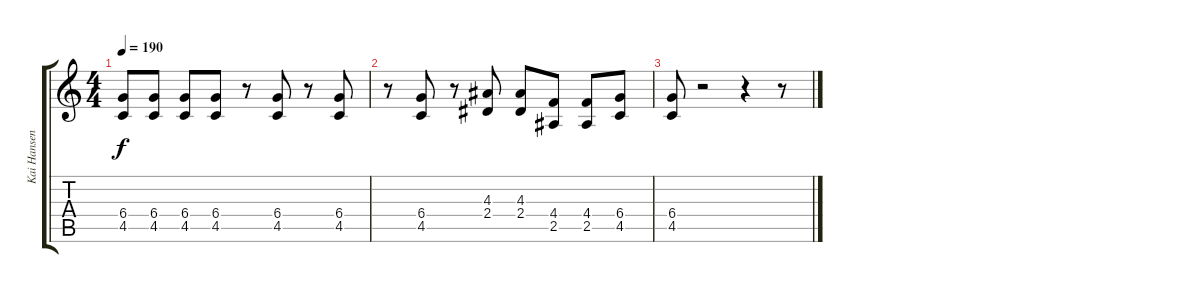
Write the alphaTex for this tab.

\track ("Kai Hansen" "Kai Hansen") {instrument distortionguitar}
\staff {score tabs}
\tuning (Eb4 Bb3 Gb3 Db3 Ab2 Eb2) {hide}
\ts (4 4)
\tempo 190
\clef g2
\ks c
(6.4 4.5).8{dy f} (6.4 4.5).8 (6.4 4.5).8 (6.4 4.5).8 r.8 (6.4 4.5).8 r.8 (6.4 4.5).8 |
r.8 (6.4 4.5).8 r.8 (4.3 2.4).8 (4.3 2.4).8 (4.4 2.5).8 (4.4 2.5).8 (6.4 4.5).8 |
(6.4 4.5).8 r.2 r.4 r.8
